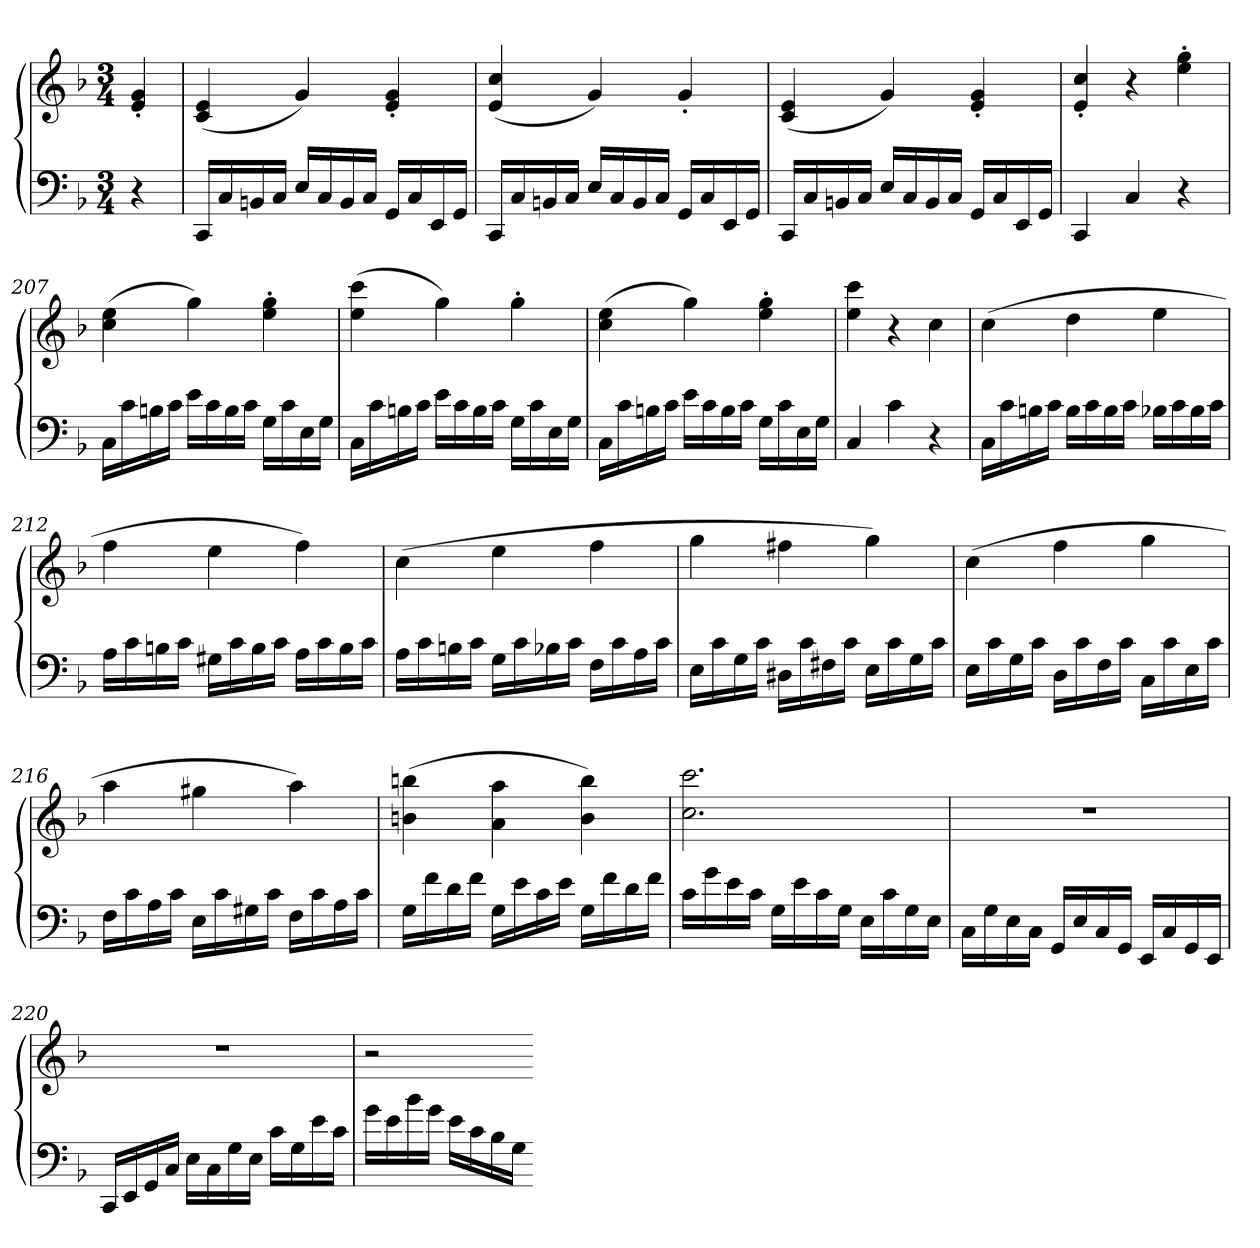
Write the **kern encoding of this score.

**kern	**kern
*part1	*part1
*staff2	*staff1
*clefF4	*clefG2
*k[b-]	*k[b-]
*M3/4	*M3/4
=	=
4r	4e' 4g'
=203	=203
16CCLL	(4c 4e
16C	.
16BBn	.
16CJJ	.
16ELL	4g)
16C	.
16BB	.
16CJJ	.
16GGLL	4e' 4g'
16C	.
16EE	.
16GGJJ	.
=204	=204
16CCLL	(4e 4cc
16C	.
16BBn	.
16CJJ	.
16ELL	4g)
16C	.
16BB	.
16CJJ	.
16GGLL	4g'
16C	.
16EE	.
16GGJJ	.
=205	=205
16CCLL	(4c 4e
16C	.
16BBn	.
16CJJ	.
16ELL	4g)
16C	.
16BB	.
16CJJ	.
16GGLL	4e' 4g'
16C	.
16EE	.
16GGJJ	.
=206	=206
4CC	4e' 4cc'
4C	4r
4r	4ee' 4gg'
=207	=207
16CLL	(4cc 4ee
16c	.
16Bn	.
16cJJ	.
16eLL	4gg)
16c	.
16B	.
16cJJ	.
16GLL	4ee' 4gg'
16c	.
16E	.
16GJJ	.
=208	=208
16CLL	(4ee 4ccc
16c	.
16Bn	.
16cJJ	.
16eLL	4gg)
16c	.
16B	.
16cJJ	.
16GLL	4gg'
16c	.
16E	.
16GJJ	.
=209	=209
16CLL	(4cc 4ee
16c	.
16Bn	.
16cJJ	.
16eLL	4gg)
16c	.
16B	.
16cJJ	.
16GLL	4ee' 4gg'
16c	.
16E	.
16GJJ	.
=210	=210
4C	4ee 4ccc
4c	4r
4r	4cc
=211	=211
16CLL	(4cc
16c	.
16Bn	.
16cJJ	.
16BLL	4dd
16c	.
16B	.
16cJJ	.
16B-XLL	4ee
16c	.
16B-	.
16cJJ	.
=212	=212
16ALL	4ff
16c	.
16Bn	.
16cJJ	.
16G#XLL	4ee
16c	.
16B	.
16cJJ	.
16ALL	4ff)
16c	.
16B	.
16cJJ	.
=213	=213
16ALL	(4cc
16c	.
16Bn	.
16cJJ	.
16GLL	4ee
16c	.
16B-X	.
16cJJ	.
16FLL	4ff
16c	.
16A	.
16cJJ	.
=214	=214
16ELL	4gg
16c	.
16G	.
16cJJ	.
16D#XLL	4ff#X
16c	.
16F#X	.
16cJJ	.
16ELL	4gg)
16c	.
16G	.
16cJJ	.
=215	=215
16ELL	(4cc
16c	.
16G	.
16cJJ	.
16DLL	4ff
16c	.
16F	.
16cJJ	.
16CLL	4gg
16c	.
16E	.
16cJJ	.
=216	=216
16FLL	4aa
16c	.
16A	.
16cJJ	.
16ELL	4gg#X
16c	.
16G#X	.
16cJJ	.
16FLL	4aa)
16c	.
16A	.
16cJJ	.
=217	=217
16GLL	(4bn 4bbn
16f	.
16d	.
16fJJ	.
16GLL	4a 4aa
16e	.
16c	.
16eJJ	.
16GLL	4b 4bb)
16f	.
16d	.
16fJJ	.
=218	=218
16cLL	2.cc 2.ccc
16g	.
16e	.
16cJJ	.
16GLL	.
16e	.
16c	.
16GJJ	.
16ELL	.
16c	.
16G	.
16EJJ	.
=219	=219
16CLL	2.r
16G	.
16E	.
16CJJ	.
16GGLL	.
16E	.
16C	.
16GGJJ	.
16EELL	.
16C	.
16GG	.
16EEJJ	.
=220	=220
16CCLL	2.r
16EE	.
16GG	.
16CJJ	.
16ELL	.
16C	.
16G	.
16EJJ	.
16cLL	.
16G	.
16e	.
16cJJ	.
=221	=221
16gLL	2r
16e	.
16b-	.
16gJJ	.
16eLL	.
16c	.
16B-	.
16GJJ	.
=-	=-
*-	*-
